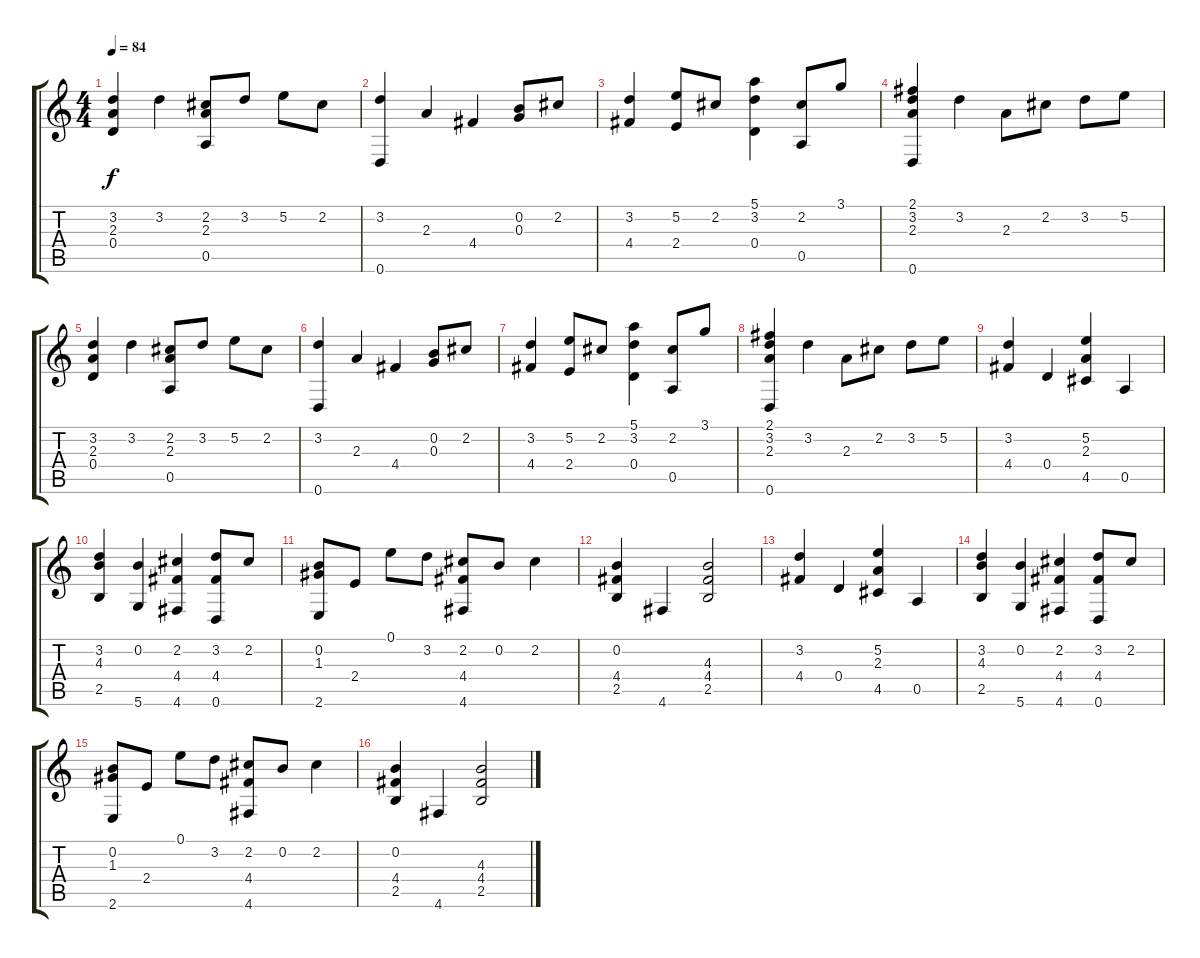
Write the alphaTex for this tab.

\track "" {instrument acousticguitarnylon}
\staff {score tabs}
\tuning (E4 B3 G3 D3 A2 D2) {hide}
\ts (4 4)
\tempo 84
\clef g2
\ks c
(3.2 2.3 0.4).4{dy f instrument acousticguitarnylon} 3.2.4 (2.2 2.3 0.5).8 3.2.8 5.2.8 2.2.8 |
(3.2 0.6).4 2.3.4 4.4.4 (0.2 0.3).8 2.2.8 |
(3.2 4.4).4 (5.2 2.4).8 2.2.8 (5.1 3.2 0.4).4 (2.2 0.5).8 3.1.8 |
(2.1 3.2 2.3 0.6).4 3.2.4 2.3.8 2.2.8 3.2.8 5.2.8 |
(3.2 2.3 0.4).4 3.2.4 (2.2 2.3 0.5).8 3.2.8 5.2.8 2.2.8 |
(3.2 0.6).4 2.3.4 4.4.4 (0.2 0.3).8 2.2.8 |
(3.2 4.4).4 (5.2 2.4).8 2.2.8 (5.1 3.2 0.4).4 (2.2 0.5).8 3.1.8 |
(2.1 3.2 2.3 0.6).4 3.2.4 2.3.8 2.2.8 3.2.8 5.2.8 |
(3.2 4.4).4 0.4.4 (5.2 2.3 4.5).4 0.5.4 |
(3.2 4.3 2.5).4 (0.2 5.6).4 (2.2 4.4 4.6).4 (3.2 4.4 0.6).8 2.2.8 |
(0.2 1.3 2.6).8 2.4.8 0.1.8 3.2.8 (2.2 4.4 4.6).8 0.2.8 2.2.4 |
(0.2 4.4 2.5).4 4.6.4 (4.3 4.4 2.5).2 |
(3.2 4.4).4 0.4.4 (5.2 2.3 4.5).4 0.5.4 |
(3.2 4.3 2.5).4 (0.2 5.6).4 (2.2 4.4 4.6).4 (3.2 4.4 0.6).8 2.2.8 |
(0.2 1.3 2.6).8 2.4.8 0.1.8 3.2.8 (2.2 4.4 4.6).8 0.2.8 2.2.4 |
(0.2 4.4 2.5).4 4.6.4 (4.3 4.4 2.5).2
